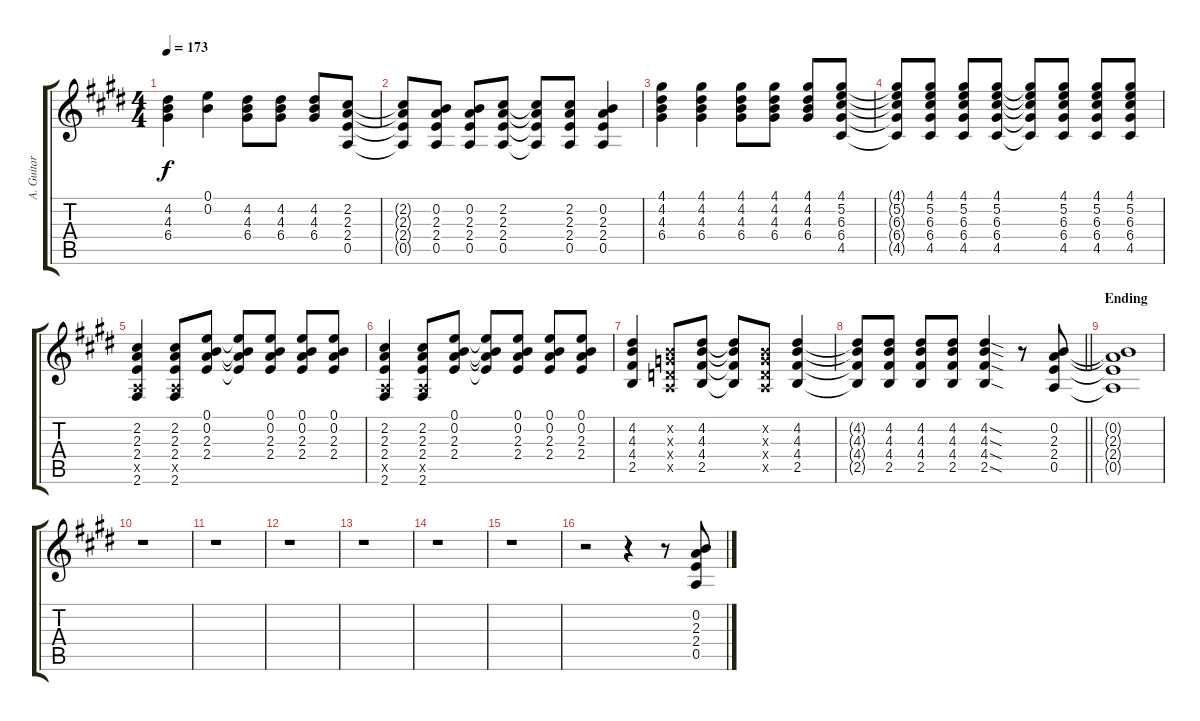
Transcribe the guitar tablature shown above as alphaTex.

\track ("A. Guitar" "A. Guitar") {instrument acousticguitarsteel}
\staff {score tabs}
\tuning (E4 B3 G3 D3 A2 E2) {hide}
\ts (4 4)
\tempo 173
\clef g2
\ks e
(4.2 4.3 6.4).4{dy f} (0.1 0.2).4 (4.2 4.3 6.4).8 (4.2 4.3 6.4).8 (4.2 4.3 6.4).8 (2.2 2.3 2.4 0.5).8 |
(2.2{t} 2.3{t} 2.4{t} 0.5{t}).8 (0.2 2.3 2.4 0.5).8 (0.2 2.3 2.4 0.5).8 (2.2 2.3 2.4 0.5).8 (2.2{t} 2.3{t} 2.4{t} 0.5{t}).8 (2.2 2.3 2.4 0.5).8 (0.2 2.3 2.4 0.5).4 |
(4.1 4.2 4.3 6.4).4 (4.1 4.2 4.3 6.4).4 (4.1 4.2 4.3 6.4).8 (4.1 4.2 4.3 6.4).8 (4.1 4.2 4.3 6.4).8 (4.1 5.2 6.3 6.4 4.5).8 |
(4.1{t} 5.2{t} 6.3{t} 6.4{t} 4.5{t}).8 (4.1 5.2 6.3 6.4 4.5).8 (4.1 5.2 6.3 6.4 4.5).8 (4.1 5.2 6.3 6.4 4.5).8 (4.1{t} 5.2{t} 6.3{t} 6.4{t} 4.5{t}).8 (4.1 5.2 6.3 6.4 4.5).8 (4.1 5.2 6.3 6.4 4.5).8 (4.1 5.2 6.3 6.4 4.5).8 |
(2.2 2.3 2.4 0.5{x} 2.6).4 (2.2 2.3 2.4 0.5{x} 2.6).8 (0.1 0.2 2.3 2.4).8 (0.1{t} 0.2{t} 2.3{t} 2.4{t}).8 (0.1 0.2 2.3 2.4).8 (0.1 0.2 2.3 2.4).8 (0.1 0.2 2.3 2.4).8 |
(2.2 2.3 2.4 0.5{x} 2.6).4 (2.2 2.3 2.4 0.5{x} 2.6).8 (0.1 0.2 2.3 2.4).8 (0.1{t} 0.2{t} 2.3{t} 2.4{t}).8 (0.1 0.2 2.3 2.4).8 (0.1 0.2 2.3 2.4).8 (0.1 0.2 2.3 2.4).8 |
(4.2 4.3 4.4 2.5).4 (0.2{x} 0.3{x} 0.4{x} 0.5{x}).8 (4.2 4.3 4.4 2.5).8 (4.2{t} 4.3{t} 4.4{t} 2.5{t}).8 (0.2{x} 0.3{x} 0.4{x} 0.5{x}).8 (4.2 4.3 4.4 2.5).4 |
\barLineRight lightlight
(4.2{t} 4.3{t} 4.4{t} 2.5{t}).8 (4.2 4.3 4.4 2.5).8 (4.2 4.3 4.4 2.5).8 (4.2 4.3 4.4 2.5).8 (4.2{sod} 4.3{sod} 4.4{sod} 2.5{sod}).4 r.8 (0.2 2.3 2.4 0.5).8 |
\section ("" "Ending")
(0.2{t} 2.3{t} 2.4{t} 0.5{t}).1 |
r.1 |
r.1 |
r.1 |
r.1 |
r.1 |
r.1 |
r.2 r.4 r.8 (0.2 2.3 2.4 0.5).8
